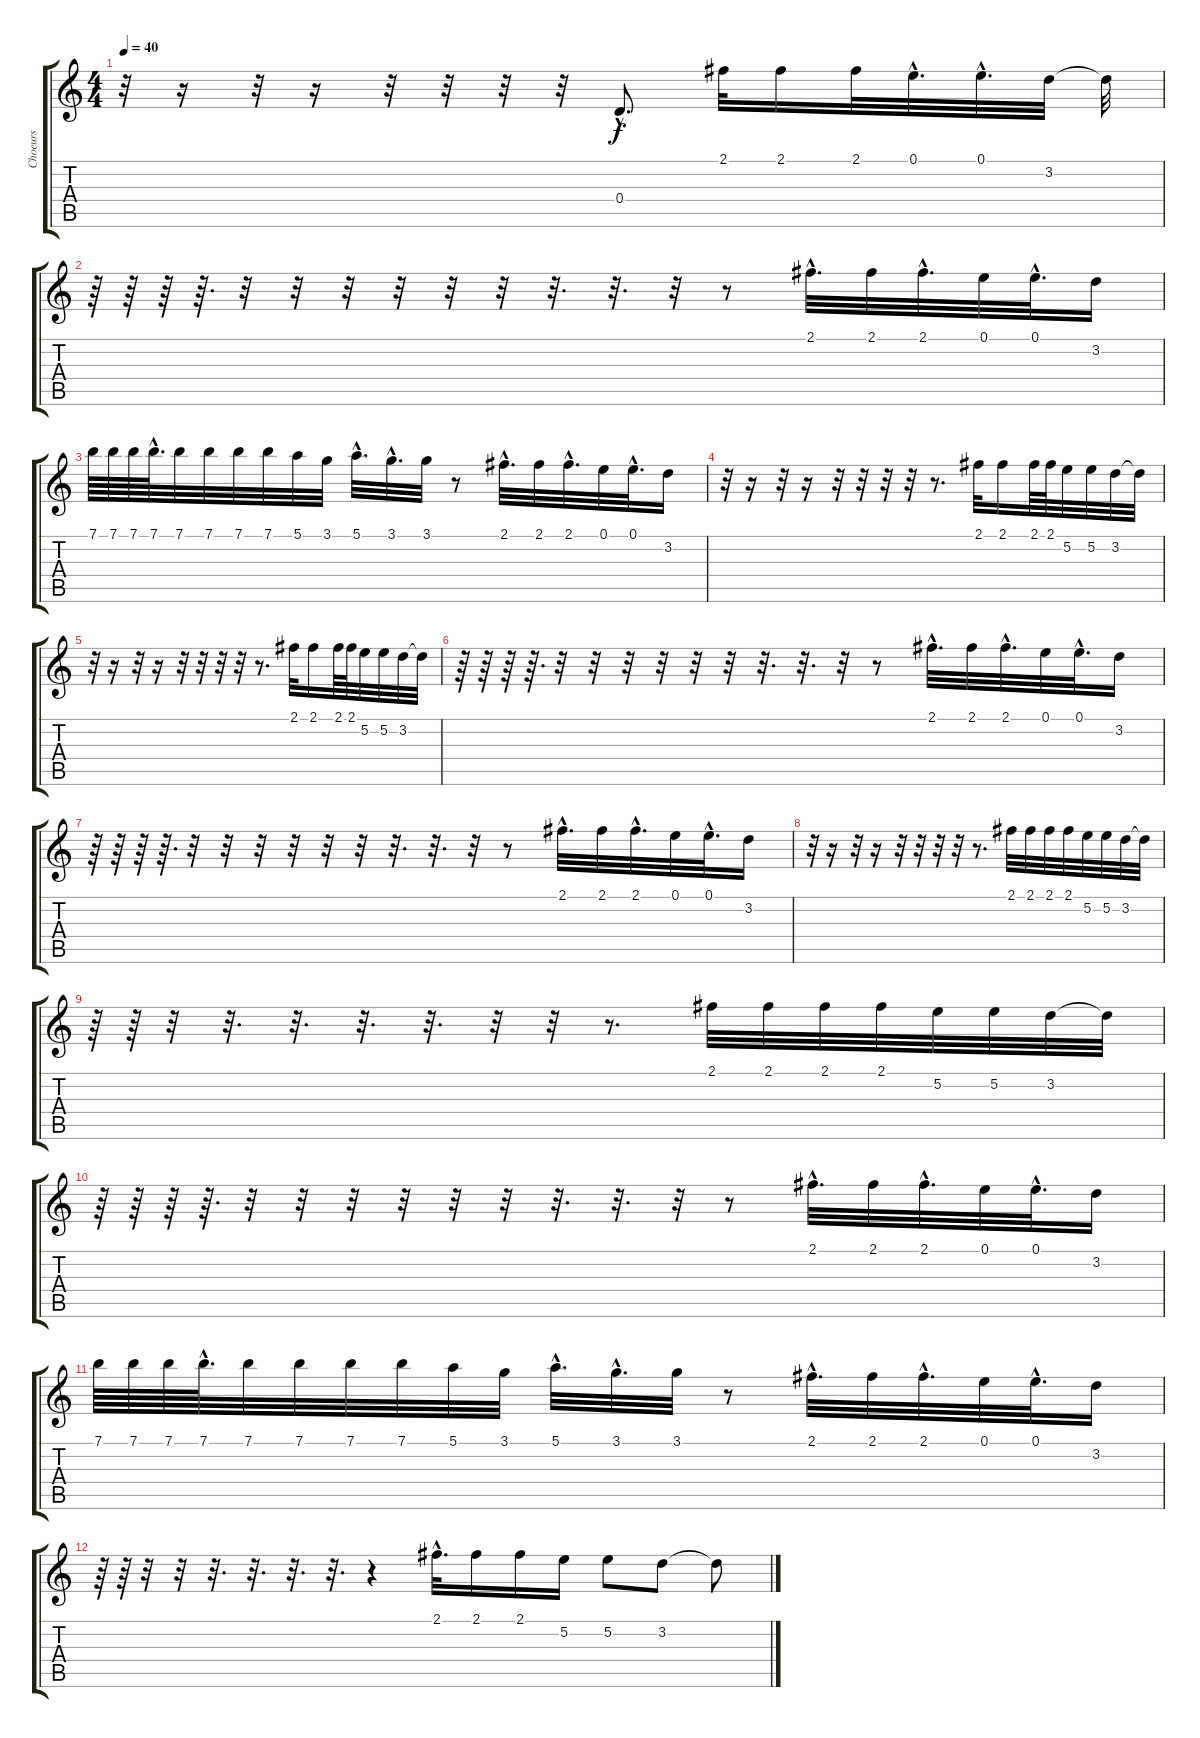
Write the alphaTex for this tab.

\track ("Choeurs" "Choeurs") {instrument acousticguitarnylon}
\staff {score tabs}
\tuning (E4 B3 G3 D3 A2 E2) {hide}
\ts (4 4)
\tempo 40
\clef g2
\ks c
r.32{dy f} r.16 r.32 r.16 r.32 r.32 r.32 r.32 0.4{hac}.8{d} 2.1.32 2.1.16 2.1.32 0.1{hac}.32{d} 0.1{hac}.32{d} 3.2.32 3.2{t}.32 |
r.64 r.64 r.64 r.64{d} r.32 r.32 r.32 r.32 r.32 r.32 r.32{d} r.32{d} r.32 r.8 2.1{hac}.32{d} 2.1.32 2.1{hac}.32{d} 0.1.32 0.1{hac}.32{d} 3.2.16 |
7.1.64 7.1.64 7.1.64 7.1{hac}.64{d} 7.1.32 7.1.32 7.1.32 7.1.32 5.1.32 3.1.32 5.1{hac}.32{d} 3.1{hac}.32{d} 3.1.32 r.8 2.1{hac}.32{d} 2.1.32 2.1{hac}.32{d} 0.1.32 0.1{hac}.32{d} 3.2.16 |
r.32 r.16 r.32 r.16 r.32 r.32 r.32 r.32 r.8{d} 2.1.32 2.1.16 2.1.64 2.1.64 5.2.32 5.2.32 3.2.32 3.2{t}.32 |
r.32 r.16 r.32 r.16 r.32 r.32 r.32 r.32 r.8{d} 2.1.32 2.1.16 2.1.64 2.1.64 5.2.32 5.2.32 3.2.32 3.2{t}.32 |
r.64 r.64 r.64 r.64{d} r.32 r.32 r.32 r.32 r.32 r.32 r.32{d} r.32{d} r.32 r.8 2.1{hac}.32{d} 2.1.32 2.1{hac}.32{d} 0.1.32 0.1{hac}.32{d} 3.2.16 |
r.64 r.64 r.64 r.64{d} r.32 r.32 r.32 r.32 r.32 r.32 r.32{d} r.32{d} r.32 r.8 2.1{hac}.32{d} 2.1.32 2.1{hac}.32{d} 0.1.32 0.1{hac}.32{d} 3.2.16 |
r.32 r.16 r.32 r.16 r.32 r.32 r.32 r.32 r.8{d} 2.1.32 2.1.32 2.1.32 2.1.32 5.2.32 5.2.32 3.2.32 3.2{t}.32 |
r.64 r.64 r.32 r.32{d} r.32{d} r.32{d} r.32{d} r.32 r.32 r.8{d} 2.1.32 2.1.32 2.1.32 2.1.32 5.2.32 5.2.32 3.2.32 3.2{t}.32 |
r.64 r.64 r.64 r.64{d} r.32 r.32 r.32 r.32 r.32 r.32 r.32{d} r.32{d} r.32 r.8 2.1{hac}.32{d} 2.1.32 2.1{hac}.32{d} 0.1.32 0.1{hac}.32{d} 3.2.16 |
7.1.64 7.1.64 7.1.64 7.1{hac}.64{d} 7.1.32 7.1.32 7.1.32 7.1.32 5.1.32 3.1.32 5.1{hac}.32{d} 3.1{hac}.32{d} 3.1.32 r.8 2.1{hac}.32{d} 2.1.32 2.1{hac}.32{d} 0.1.32 0.1{hac}.32{d} 3.2.16 |
r.64 r.64 r.32 r.32 r.32{d} r.32{d} r.32{d} r.32{d} r.4 2.1{hac}.32{d} 2.1.16 2.1.16 5.2.16 5.2.8 3.2.8 3.2{t}.8
